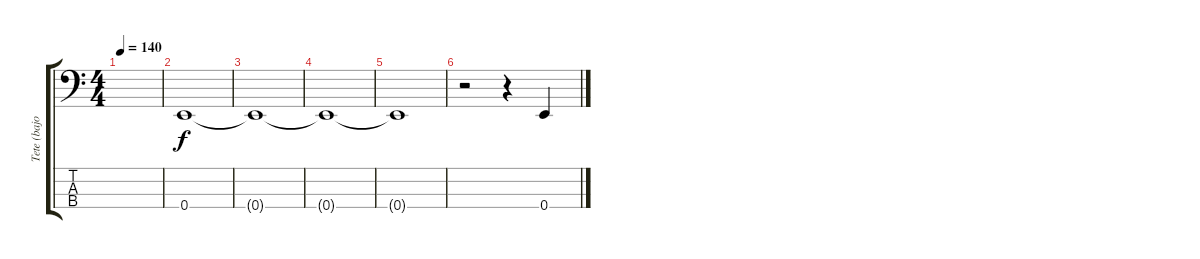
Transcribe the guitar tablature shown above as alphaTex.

\track ("Tete (bajo)" "Tete (bajo") {solo instrument electricbasspick}
\staff {score tabs}
\tuning (G2 D2 A1 E1) {hide}
\ts (4 4)
\tempo 140
\clef f4
\ks c
|
0.4.1 |
0.4{t}.1 |
0.4{t}.1 |
0.4{t}.1 |
r.2 r.4 0.4.4
